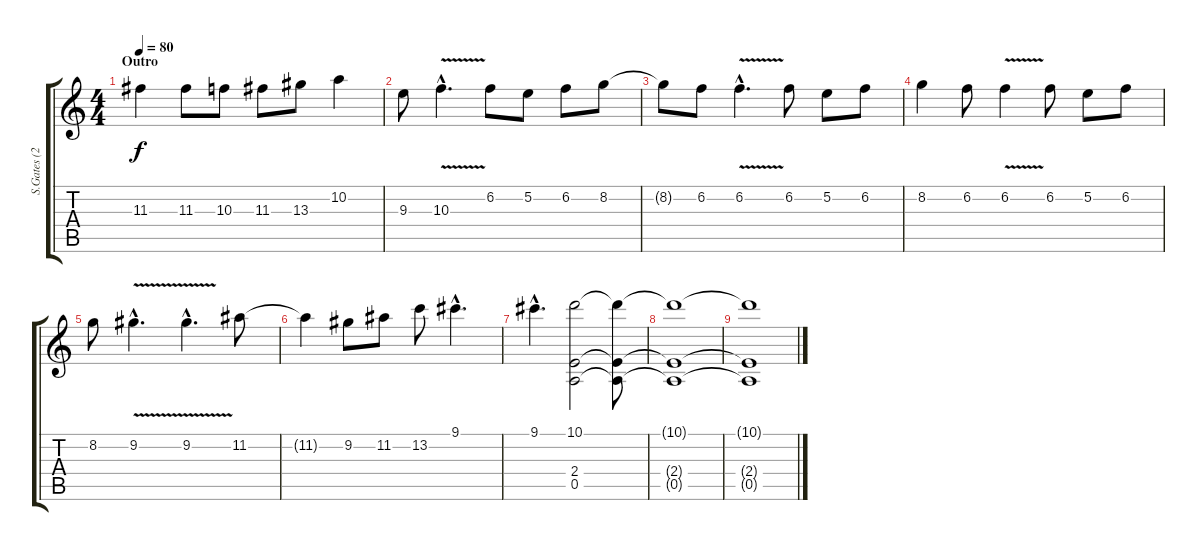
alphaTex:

\track ("S.Gates (2)" "S.Gates (2") {instrument distortionguitar}
\staff {score tabs}
\tuning (E4 B3 G3 D3 A2 D2) {hide}
\ts (4 4)
\section ("" "Outro")
\tempo 80
\clef g2
\ks c
11.3.4{dy f volume 10 instrument brightacousticpiano} 11.3.8 10.3.8 11.3.8 13.3.8 10.2.4 |
9.3.8 10.3{v hac}.4{d} 6.2.8 5.2.8 6.2.8 8.2.8 |
8.2{t}.8 6.2.8 6.2{v hac}.4{d} 6.2.8 5.2.8 6.2.8 |
8.2.4 6.2.8 6.2{v}.4 6.2.8 5.2.8 6.2.8 |
8.2.8 9.2{v hac}.4{d volume 16} 9.2{v hac}.4{d} 11.2.8 |
11.2{t}.4 9.2.8 11.2.8 13.2.8 9.1{hac}.4{d} |
9.1{hac}.4{d} (10.1 2.4 0.5).2 (10.1{t} 2.4{t} 0.5{t}).8 |
(10.1{t} 2.4{t} 0.5{t}).1 |
(10.1{t} 2.4{t} 0.5{t}).1
